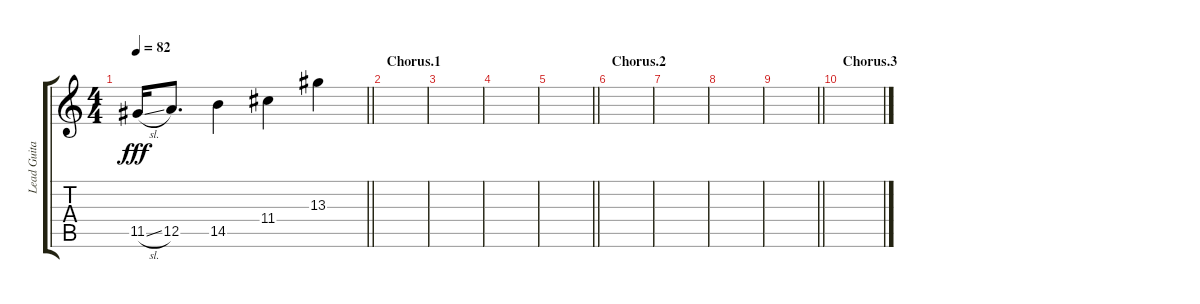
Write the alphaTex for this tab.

\track ("Lead Guitar #1" "Lead Guita") {instrument electricguitarjazz}
\staff {score tabs}
\tuning (E4 B3 G3 D3 A2 E2) {hide}
\ts (4 4)
\tempo 82
\clef g2
\barLineRight lightlight
\ks c
11.5{sl}.16{dy fff} 12.5.8{d} 14.5.4 11.4.4 13.3.4 |
\section ("" "Chorus.1")
|
|
|
\barLineRight lightlight
|
\section ("" "Chorus.2")
|
|
|
\barLineRight lightlight
|
\section ("" "Chorus.3")
